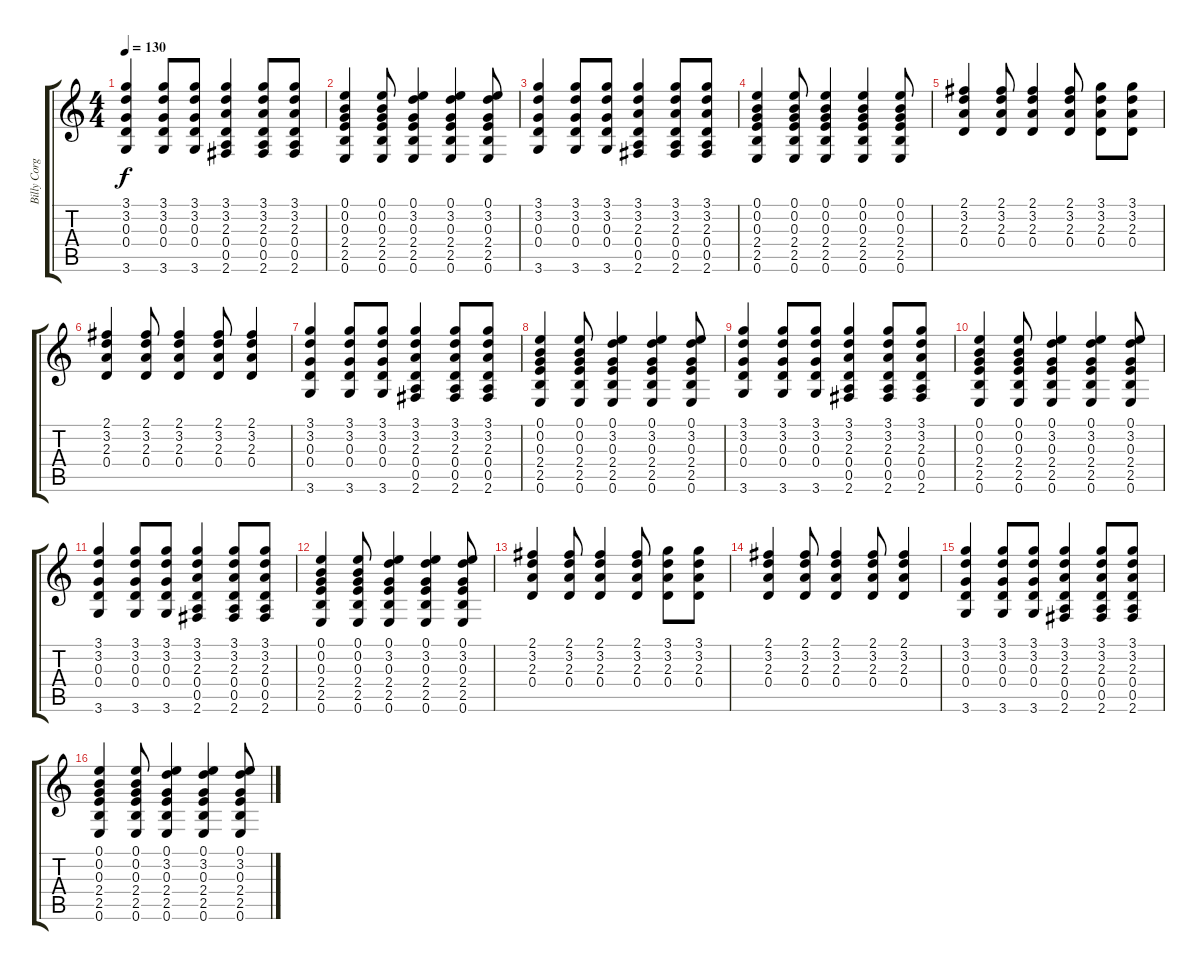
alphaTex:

\track ("Billy Corgan" "Billy Corg") {instrument acousticguitarsteel}
\staff {score tabs}
\tuning (E4 B3 G3 D3 A2 E2) {hide}
\ts (4 4)
\tempo 130
\clef g2
\ks c
(3.1 3.2 0.3 0.4 3.6).4{dy f} (3.1 3.2 0.3 0.4 3.6).8 (3.1 3.2 0.3 0.4 3.6).8 (3.1 3.2 2.3 0.4 0.5 2.6).4 (3.1 3.2 2.3 0.4 0.5 2.6).8 (3.1 3.2 2.3 0.4 0.5 2.6).8 |
(0.1 0.2 0.3 2.4 2.5 0.6).4 (0.1 0.2 0.3 2.4 2.5 0.6).8 (0.1 3.2 0.3 2.4 2.5 0.6).4 (0.1 3.2 0.3 2.4 2.5 0.6).4 (0.1 3.2 0.3 2.4 2.5 0.6).8 |
(3.1 3.2 0.3 0.4 3.6).4 (3.1 3.2 0.3 0.4 3.6).8 (3.1 3.2 0.3 0.4 3.6).8 (3.1 3.2 2.3 0.4 0.5 2.6).4 (3.1 3.2 2.3 0.4 0.5 2.6).8 (3.1 3.2 2.3 0.4 0.5 2.6).8 |
(0.1 0.2 0.3 2.4 2.5 0.6).4 (0.1 0.2 0.3 2.4 2.5 0.6).8 (0.1 0.2 0.3 2.4 2.5 0.6).4 (0.1 0.2 0.3 2.4 2.5 0.6).4 (0.1 0.2 0.3 2.4 2.5 0.6).8 |
(2.1 3.2 2.3 0.4).4 (2.1 3.2 2.3 0.4).8 (2.1 3.2 2.3 0.4).4 (2.1 3.2 2.3 0.4).8 (3.1 3.2 2.3 0.4).8 (3.1 3.2 2.3 0.4).8 |
(2.1 3.2 2.3 0.4).4 (2.1 3.2 2.3 0.4).8 (2.1 3.2 2.3 0.4).4 (2.1 3.2 2.3 0.4).8 (2.1 3.2 2.3 0.4).4 |
(3.1 3.2 0.3 0.4 3.6).4 (3.1 3.2 0.3 0.4 3.6).8 (3.1 3.2 0.3 0.4 3.6).8 (3.1 3.2 2.3 0.4 0.5 2.6).4 (3.1 3.2 2.3 0.4 0.5 2.6).8 (3.1 3.2 2.3 0.4 0.5 2.6).8 |
(0.1 0.2 0.3 2.4 2.5 0.6).4 (0.1 0.2 0.3 2.4 2.5 0.6).8 (0.1 3.2 0.3 2.4 2.5 0.6).4 (0.1 3.2 0.3 2.4 2.5 0.6).4 (0.1 3.2 0.3 2.4 2.5 0.6).8 |
(3.1 3.2 0.3 0.4 3.6).4 (3.1 3.2 0.3 0.4 3.6).8 (3.1 3.2 0.3 0.4 3.6).8 (3.1 3.2 2.3 0.4 0.5 2.6).4 (3.1 3.2 2.3 0.4 0.5 2.6).8 (3.1 3.2 2.3 0.4 0.5 2.6).8 |
(0.1 0.2 0.3 2.4 2.5 0.6).4 (0.1 0.2 0.3 2.4 2.5 0.6).8 (0.1 3.2 0.3 2.4 2.5 0.6).4 (0.1 3.2 0.3 2.4 2.5 0.6).4 (0.1 3.2 0.3 2.4 2.5 0.6).8 |
(3.1 3.2 0.3 0.4 3.6).4 (3.1 3.2 0.3 0.4 3.6).8 (3.1 3.2 0.3 0.4 3.6).8 (3.1 3.2 2.3 0.4 0.5 2.6).4 (3.1 3.2 2.3 0.4 0.5 2.6).8 (3.1 3.2 2.3 0.4 0.5 2.6).8 |
(0.1 0.2 0.3 2.4 2.5 0.6).4 (0.1 0.2 0.3 2.4 2.5 0.6).8 (0.1 3.2 0.3 2.4 2.5 0.6).4 (0.1 3.2 0.3 2.4 2.5 0.6).4 (0.1 3.2 0.3 2.4 2.5 0.6).8 |
(2.1 3.2 2.3 0.4).4 (2.1 3.2 2.3 0.4).8 (2.1 3.2 2.3 0.4).4 (2.1 3.2 2.3 0.4).8 (3.1 3.2 2.3 0.4).8 (3.1 3.2 2.3 0.4).8 |
(2.1 3.2 2.3 0.4).4 (2.1 3.2 2.3 0.4).8 (2.1 3.2 2.3 0.4).4 (2.1 3.2 2.3 0.4).8 (2.1 3.2 2.3 0.4).4 |
(3.1 3.2 0.3 0.4 3.6).4 (3.1 3.2 0.3 0.4 3.6).8 (3.1 3.2 0.3 0.4 3.6).8 (3.1 3.2 2.3 0.4 0.5 2.6).4 (3.1 3.2 2.3 0.4 0.5 2.6).8 (3.1 3.2 2.3 0.4 0.5 2.6).8 |
(0.1 0.2 0.3 2.4 2.5 0.6).4 (0.1 0.2 0.3 2.4 2.5 0.6).8 (0.1 3.2 0.3 2.4 2.5 0.6).4 (0.1 3.2 0.3 2.4 2.5 0.6).4 (0.1 3.2 0.3 2.4 2.5 0.6).8
